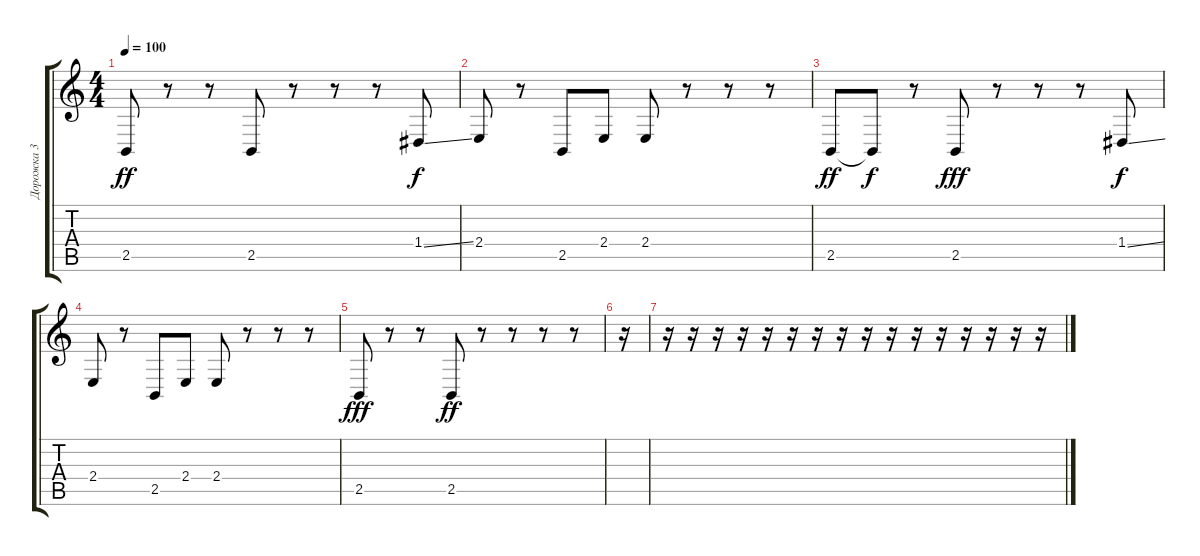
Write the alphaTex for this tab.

\track ("Дорожка 3" "Дорожка 3") {instrument pad4choir}
\staff {score tabs}
\tuning (E4 B3 G3 D3 A2 E2) {hide}
\ts (4 4)
\tempo 100
\clef g2
\ks c
2.5.8{dy ff} r.8 r.8 2.5.8 r.8 r.8 r.8 1.4{ss}.8{dy f} |
2.4.8 r.8 2.5.8 2.4.8 2.4.8 r.8 r.8 r.8 |
2.5.8{dy ff} 2.5{t}.8{dy f} r.8 2.5.8{dy fff} r.8 r.8 r.8 1.4{ss}.8{dy f} |
2.4.8 r.8 2.5.8 2.4.8 2.4.8 r.8 r.8 r.8 |
2.5.8{dy fff} r.8 r.8 2.5.8{dy ff} r.8 r.8 r.8 r.8 |
r.16 |
r.16 r.16 r.16 r.16 r.16 r.16 r.16 r.16 r.16 r.16 r.16 r.16 r.16 r.16 r.16 r.16
